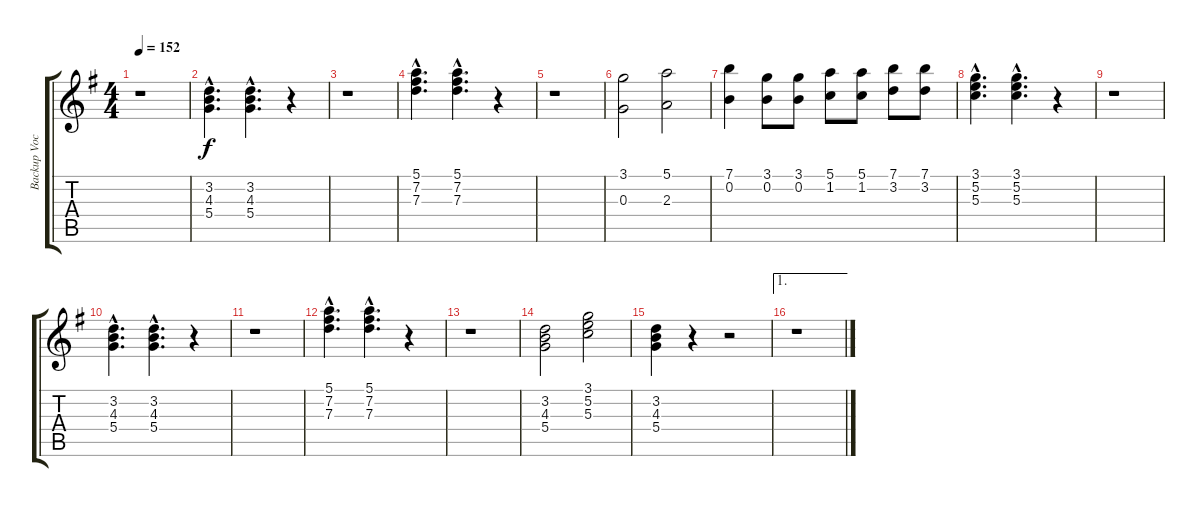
\track ("Backup Vocal" "Backup Voc") {instrument choiraahs}
\staff {score tabs}
\tuning (E5 B4 G4 D4 A3 E3) {hide}
\ts (4 4)
\tempo 152
\clef g2
\ks g
r.1{dy f} |
(3.2{hac} 4.3{hac} 5.4{hac}).4{d} (3.2{hac} 4.3{hac} 5.4{hac}).4{d} r.4 |
r.1 |
(5.1{hac} 7.2{hac} 7.3{hac}).4{d} (5.1{hac} 7.2{hac} 7.3{hac}).4{d} r.4 |
r.1 |
(3.1 0.3).2 (5.1 2.3).2 |
(7.1 0.2).4 (3.1 0.2).8 (3.1 0.2).8 (5.1 1.2).8 (5.1 1.2).8 (7.1 3.2).8 (7.1 3.2).8 |
(3.1{hac} 5.2{hac} 5.3{hac}).4{d} (3.1{hac} 5.2{hac} 5.3{hac}).4{d} r.4 |
r.1 |
(3.2{hac} 4.3{hac} 5.4{hac}).4{d} (3.2{hac} 4.3{hac} 5.4{hac}).4{d} r.4 |
r.1 |
(5.1{hac} 7.2{hac} 7.3{hac}).4{d} (5.1{hac} 7.2{hac} 7.3{hac}).4{d} r.4 |
r.1 |
(3.2 4.3 5.4).2 (3.1 5.2 5.3).2 |
(3.2 4.3 5.4).4 r.4 r.2 |
\ae 1
r.1
